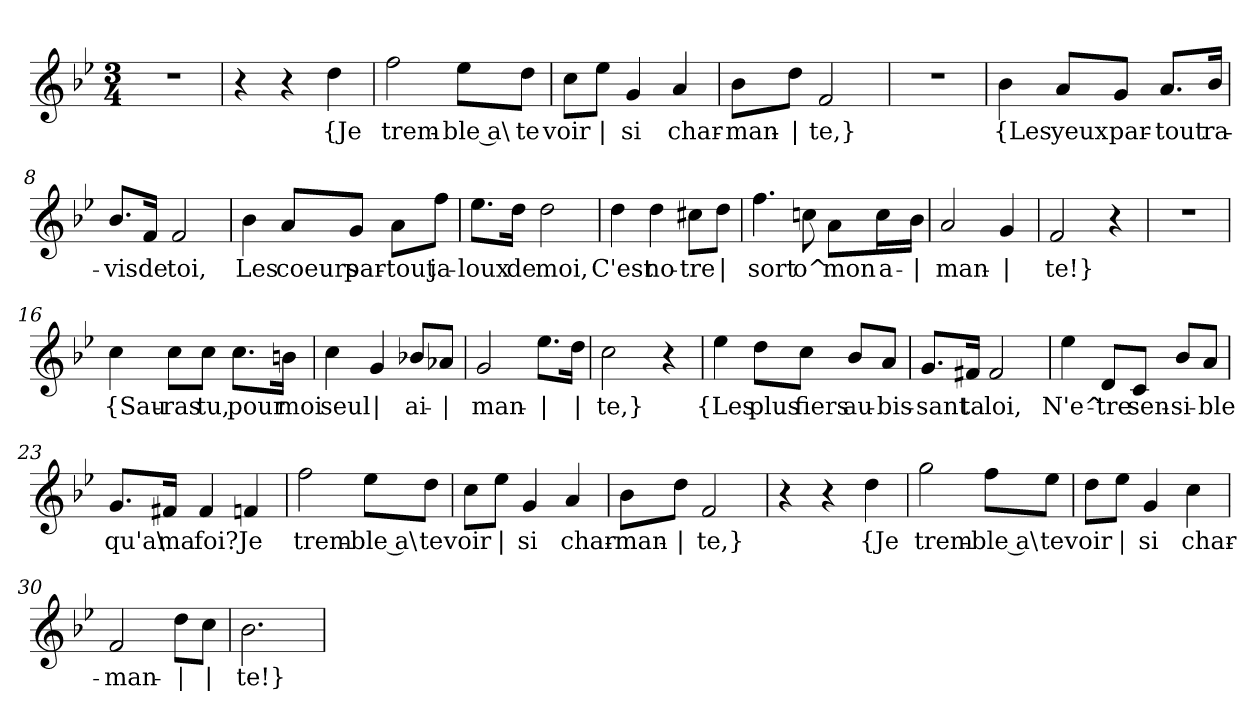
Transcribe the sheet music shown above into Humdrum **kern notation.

**kern	**text
*part1	*part1
*staff1	*staff1
*clefG2	*
*k[b-e-]	*
*M3/4	*
=1	=1
2.r	.
=2	=2
4r	.
4r	.
!	!LO:LY:b
4dd\	{Je
=3	=3
!	!LO:LY:b
2ff\	trem-
!	!LO:LY:b
8ee-\L	-ble a\
!	!LO:LY:b
8dd\J	te
=4	=4
!	!LO:LY:b
8cc\L	voir
!	!LO:LY:b
8ee-\J	|
!	!LO:LY:b
4g/	si
!	!LO:LY:b
4a/	char-
=5	=5
!	!LO:LY:b
8b-\L	-man-
!	!LO:LY:b
8dd\J	|
!	!LO:LY:b
2f/	-te,}
=6	=6
2.r	.
=7	=7
!	!LO:LY:b
4b-\	{Les
!	!LO:LY:b
8a/L	yeux
!	!LO:LY:b
8g/J	par-
!	!LO:LY:b
8.a/L	-tout
!	!LO:LY:b
16b-/Jk	ra-
=8	=8
!	!LO:LY:b
8.b-/L	-vis
!	!LO:LY:b
16f/Jk	de
!	!LO:LY:b
2f/	toi,
!!LO:LB:g=z
=9	=9
!	!LO:LY:b
4b-\	Les
!	!LO:LY:b
8a/L	coeurs
!	!LO:LY:b
8g/J	par-
!	!LO:LY:b
8a\L	-tout
!	!LO:LY:b
8ff\J	ja-
=10	=10
!	!LO:LY:b
8.ee-\L	-loux
!	!LO:LY:b
16dd\Jk	de
!	!LO:LY:b
2dd\	moi,
=11	=11
!	!LO:LY:b
4dd\	C'est
!	!LO:LY:b
4dd\	no-
!	!LO:LY:b
8cc#X\L	-tre
!	!LO:LY:b
8dd\J	|
=12	=12
!	!LO:LY:b
4.ff\	sort
!	!LO:LY:b
8ccn\	o^
!	!LO:LY:b
8a\L	mon
!	!LO:LY:b
16cc\L	a-
!	!LO:LY:b
16b-\JJ	|
=13	=13
!	!LO:LY:b
2a/	-man-
!	!LO:LY:b
4g/	|
=14	=14
!	!LO:LY:b
2f/	-te!}
4r	.
=15	=15
2.r	.
!!LO:LB:g=z
=16	=16
!	!LO:LY:b
4cc\	{Sau-
!	!LO:LY:b
8cc\L	-ras
!	!LO:LY:b
8cc\J	tu,
!	!LO:LY:b
8.cc\L	pour
!	!LO:LY:b
16bn\Jk	moi
=17	=17
!	!LO:LY:b
4cc\	seul
!	!LO:LY:b
4g/	|
!	!LO:LY:b
8b-X/L	ai-
!	!LO:LY:b
8a-X/J	|
=18	=18
!	!LO:LY:b
2g/	-man-
!	!LO:LY:b
8.ee-\L	|
!	!LO:LY:b
16dd\Jk	|
=19	=19
!	!LO:LY:b
2cc\	-te,}
4r	.
=20	=20
!	!LO:LY:b
4ee-\	{Les
!	!LO:LY:b
8dd\L	plus
!	!LO:LY:b
8cc\J	fiers
!	!LO:LY:b
8b-/L	au-
!	!LO:LY:b
8a/J	-bis-
=21	=21
!	!LO:LY:b
8.g/L	-sant
!	!LO:LY:b
16f#X/Jk	ta
!	!LO:LY:b
2f#/	loi,
!!LO:LB:g=z
=22	=22
!	!LO:LY:b
4ee-\	N'e^-
!	!LO:LY:b
8d/L	-tre
!	!LO:LY:b
8c/J	sen-
!	!LO:LY:b
8b-/L	-si-
!	!LO:LY:b
8a/J	-ble
=23	=23
!	!LO:LY:b
8.g/L	qu'a\
!	!LO:LY:b
16f#X/Jk	ma
!	!LO:LY:b
4f#/	foi?
!	!LO:LY:b
4fn/	Je
=24	=24
!	!LO:LY:b
2ff\	trem-
!	!LO:LY:b
8ee-\L	-ble a\
!	!LO:LY:b
8dd\J	te
=25	=25
!	!LO:LY:b
8cc\L	voir
!	!LO:LY:b
8ee-\J	|
!	!LO:LY:b
4g/	si
!	!LO:LY:b
4a/	char-
=26	=26
!	!LO:LY:b
8b-\L	-man-
!	!LO:LY:b
8dd\J	|
!	!LO:LY:b
2f/	-te,}
=27	=27
4r	.
4r	.
!	!LO:LY:b
4dd\	{Je
!!LO:LB:g=z
=28	=28
!	!LO:LY:b
2gg\	trem-
!	!LO:LY:b
8ff\L	-ble a\
!	!LO:LY:b
8ee-\J	te
=29	=29
!	!LO:LY:b
8dd\L	voir
!	!LO:LY:b
8ee-\J	|
!	!LO:LY:b
4g/	si
!	!LO:LY:b
4cc\	char-
=30	=30
!	!LO:LY:b
2f/	-man-
!	!LO:LY:b
8dd\L	|
!	!LO:LY:b
8cc\J	|
=31	=31
!	!LO:LY:b
2.b-\	-te!}
=	=
*-	*-
